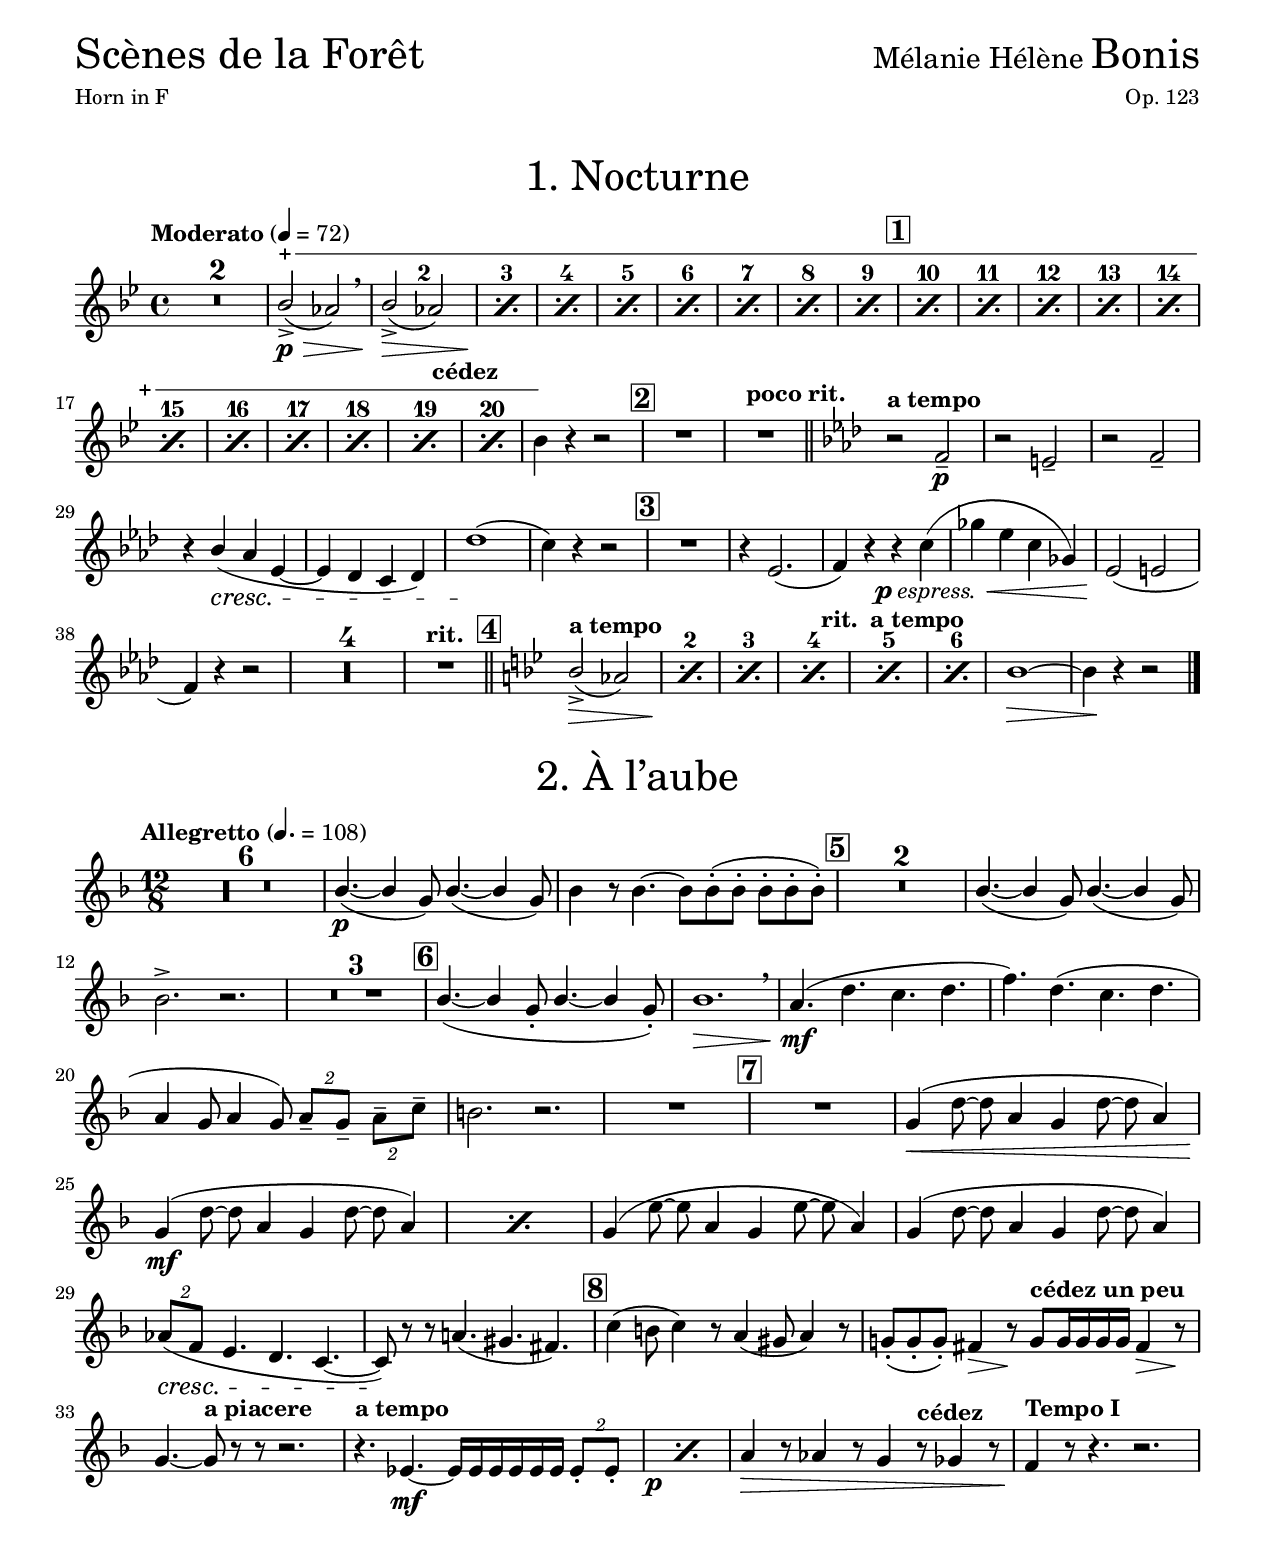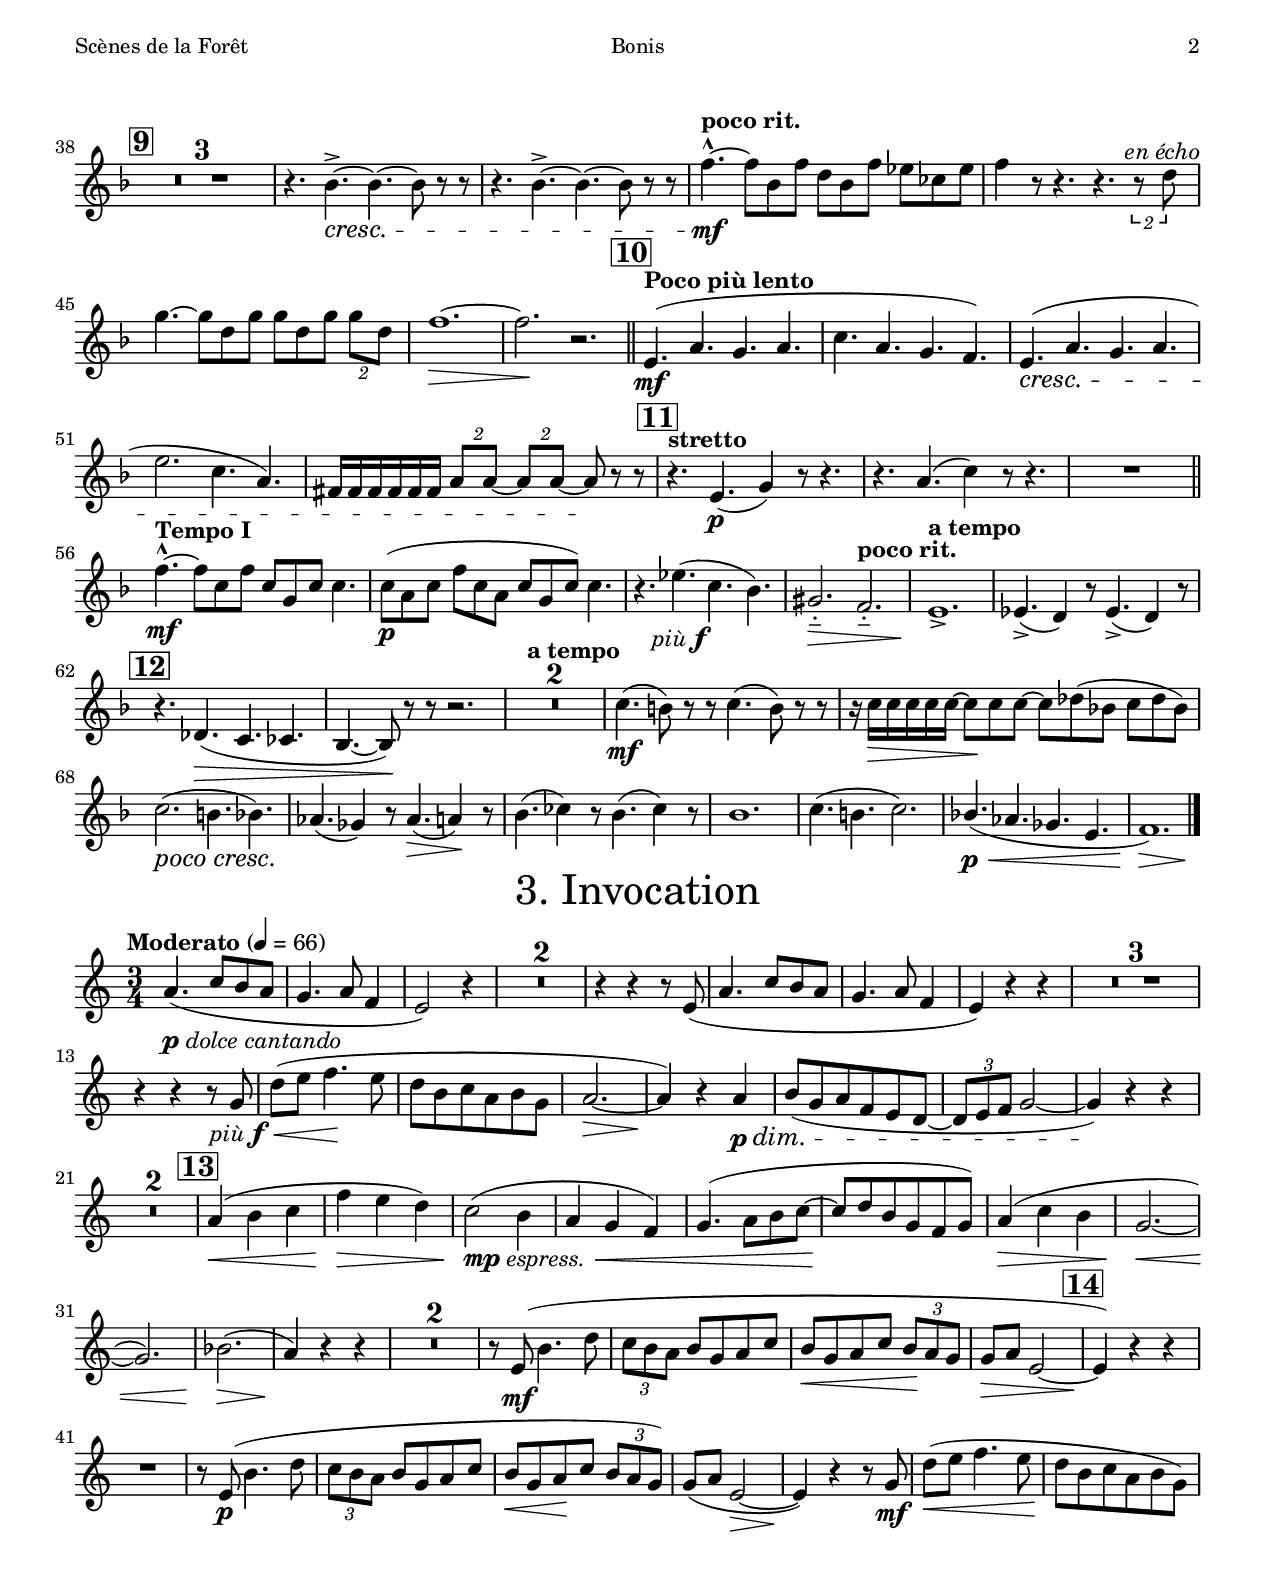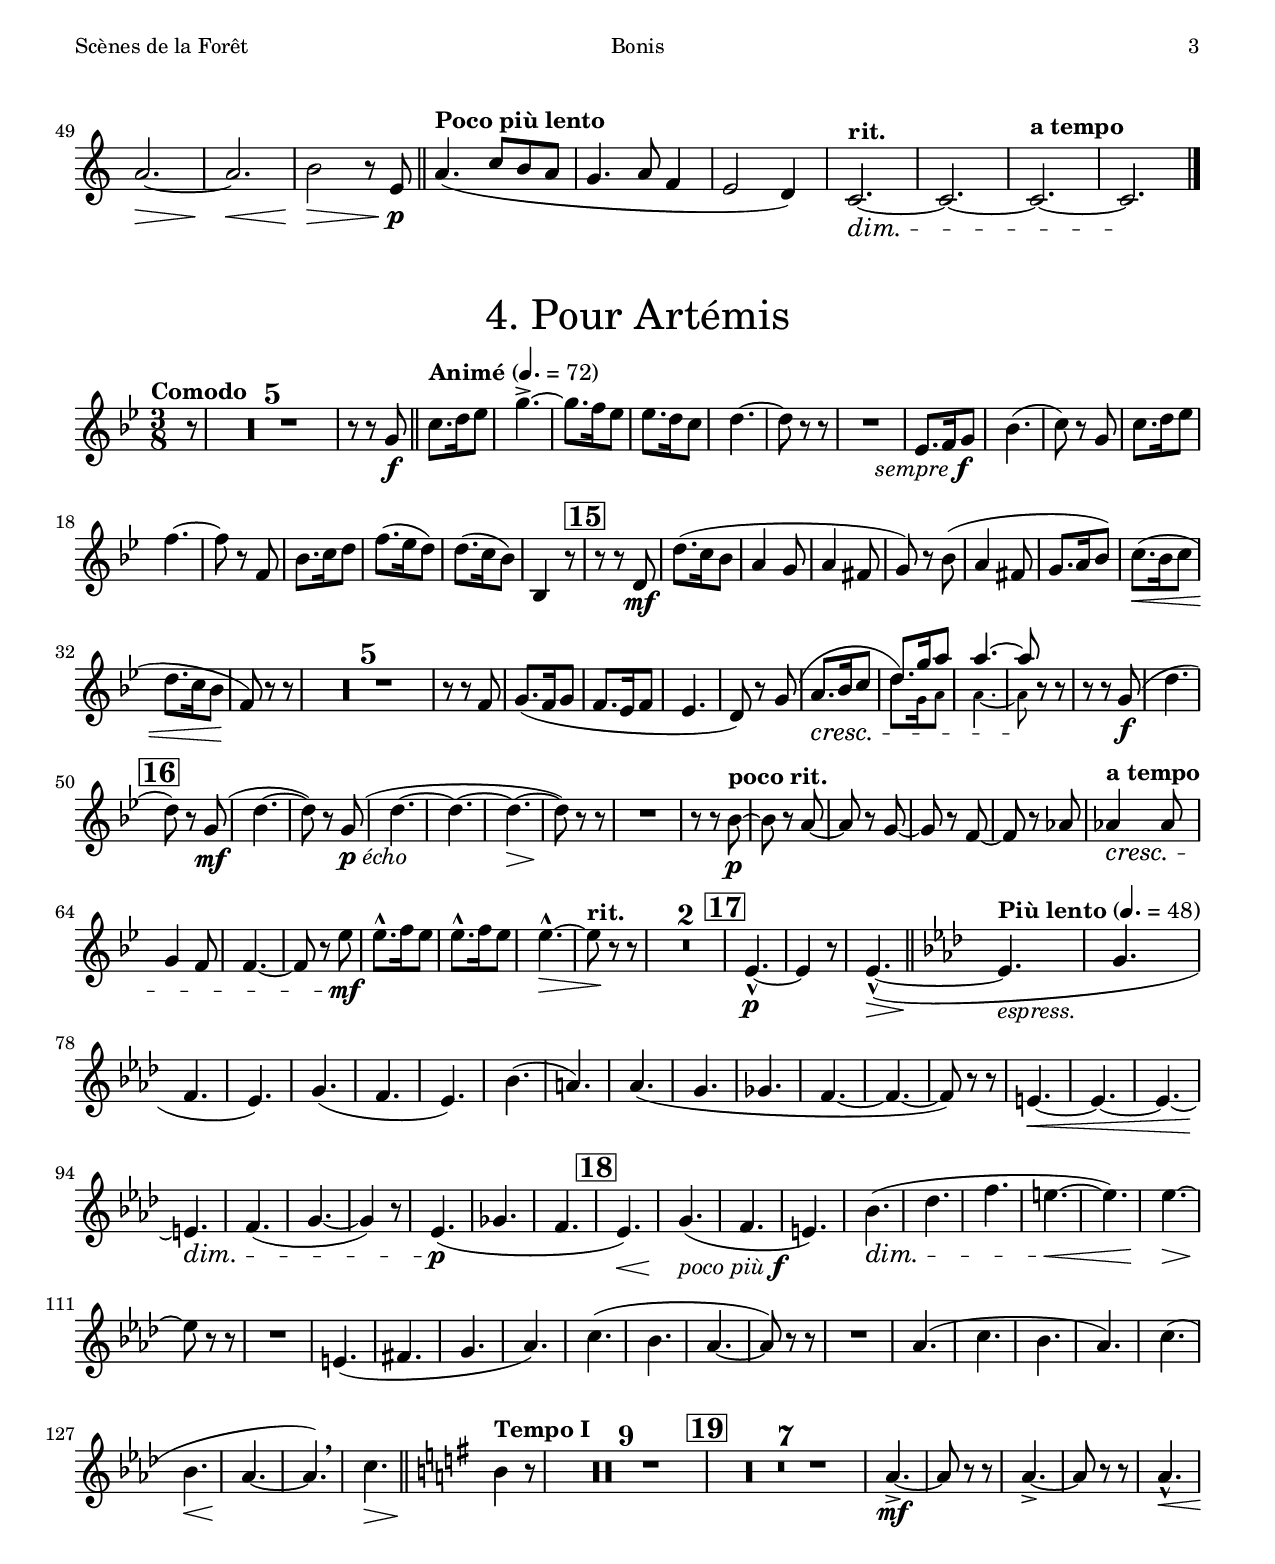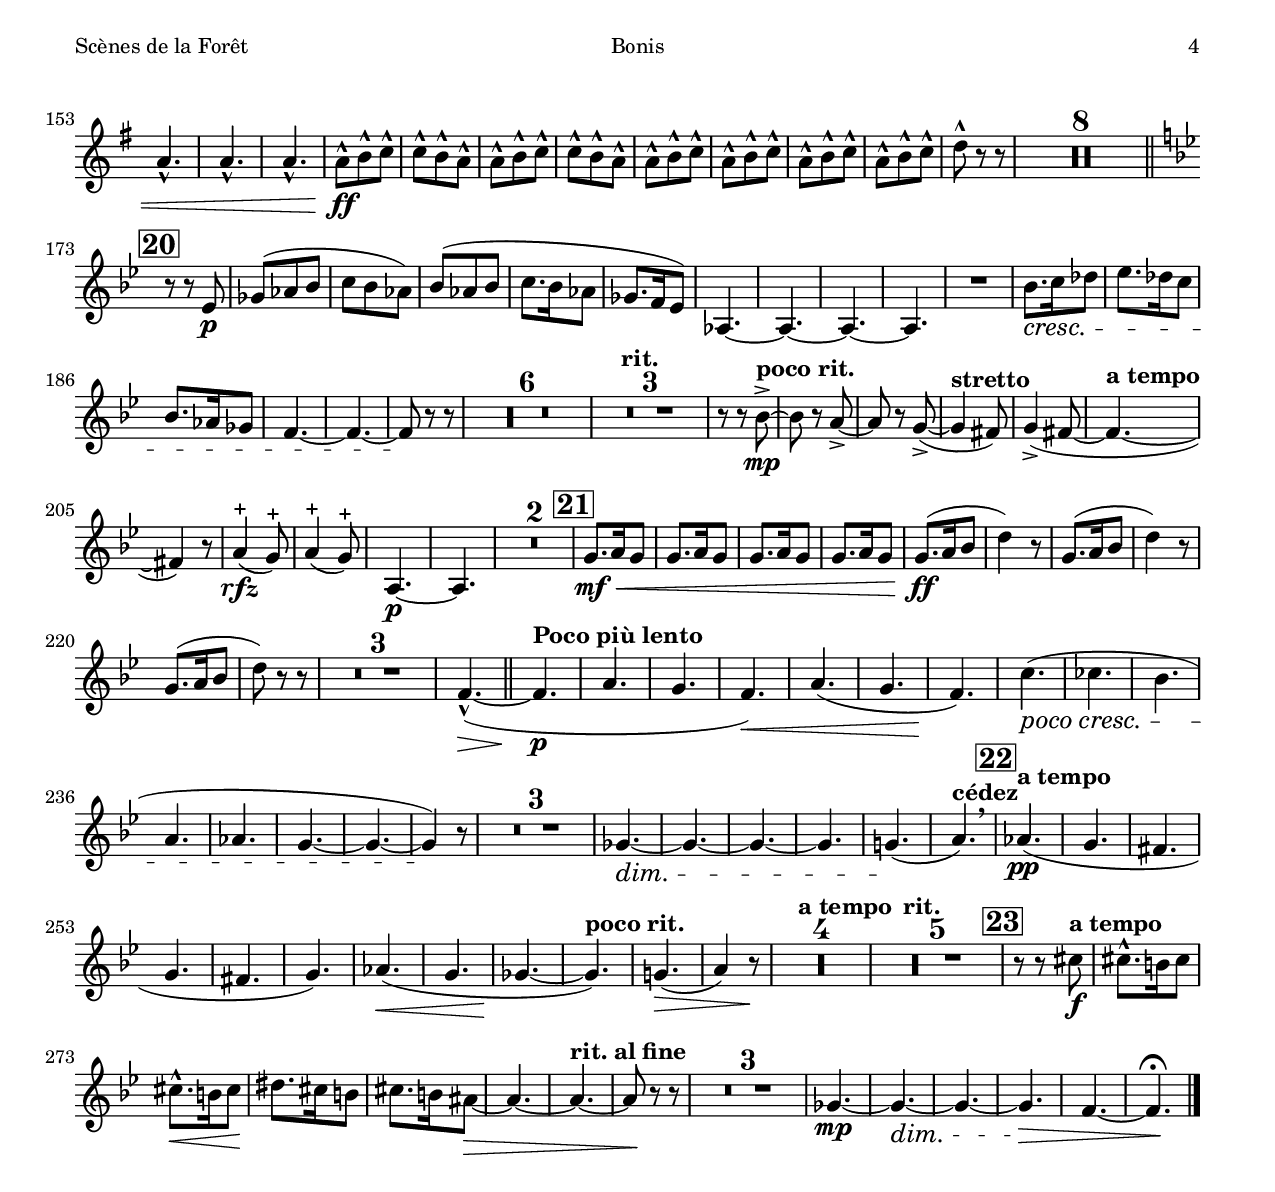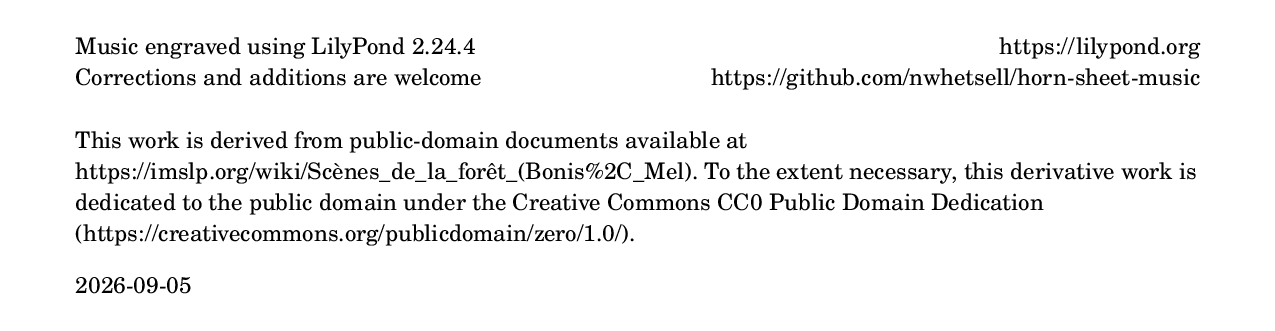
\version "2.24.0"

\version "2.24.0"

source-url = "https://imslp.org/wiki/Scènes_de_la_forêt_(Bonis%2C_Mel)"
\header {
  composer-last-name = "Bonis"
  composer-first-name = "Mélanie Hélène"
  title = "Scènes de la Forêt"
  opus = "Op. 123"
}

\include "../titling.ily"

\pointAndClickOff

\layout {
  \context {
    \Score
    rehearsalMarkFormatter = #format-mark-box-numbers
    skipBars = ##t
    \override TextSpanner.style = #'line
    \override TextSpanner.bound-details.left.padding = #0.6
    \override TextSpanner.bound-details.left.stencil-align-dir-y = #CENTER
    \override TupletBracket.bracket-visibility = #'if-no-beam
  }
  \context {
    \Voice
    \consists Melody_engraver
  }
}

\version "2.24.0"

horn-one = \relative {
  \language "english"

  \transposition f

  R1*2

  <<
    {
      \override TextSpanner.bound-details.left.text = \markup { \musicglyph #"scripts.stopped" \hspace #0.5 }
      b-flat'2->\startTextSpan( \p \> a-flat) \breathe |
      b-flat2->( \> a-flat) |
    }
    {
      \set countPercentRepeats = ##t
      \override PercentRepeat.transparent = ##t
      \repeat percent 20 { s1 | }
    }
    {
      s1*2 |
      \revert PercentRepeat.transparent
      s1 \! |
    }
  >>
  b-flat4\stopTextSpan r r2 |

  % 2
  R1
  R1

  r2 f-- \p |
  r2 e-- |
  r2 f-- |
  r4 b-flat( \cresc a-flat e-flat~ |
  e-flat4 d-flat c d-flat) |
  d-flat'1( \! |
  c4) r4 r2 |

  % 3
  R1
  r4 e-flat,2.( |
  f4) r r c'( #(make-dynamic-script (markup #:dynamic "p" #:normal-text (#:italic "espress."))) \< |
  g-flat'4 e-flat c g-flat) |
  e-flat2( \! e |
  f4) r r2 |
  R1*4
  R1

  % 4
  <<
    { \repeat percent 6 { b-flat2->( \> a-flat) | } }
    {
      s1 |
      s1 \! |
    }
  >>
  b-flat1~ \tweak to-barline ##f \> |
  b-flat4 \! r r2 |
}

\version "2.24.0"

horn-three = \relative {
  \language "english"

  \transposition f

  \key c \major
  \time 3/4

  \tempo "Moderato" 4=66

  \stemUp
  a'4.( \tweak X-offset #0 #(make-dynamic-script (markup #:dynamic "p" #:normal-text (#:italic "dolce cantando"))) c8 b a |
  g4. a8 f4 |
  e2) r4 |
  R2.*2

  r4 r r8 e( |
  a4. c8 b a |
  g4. a8 f4 |
  e4) r r |
  \stemNeutral
  R2.*3

  r4 r r8 g #(make-dynamic-script (markup #:normal-text (#:italic "più") #:dynamic "f")) \< |
  d'8( e f4. \! e8 |
  d8 b c a b g |
  a2.~ \> |
  a4) \! r4 a \p \dim |
  b8( g a f e d~ |
  \tuplet 3/2 { d8 e f } g2~ |
  g4) \! r r |
  R2.*2

  % 13
  a4( \< b c |
  f4 \> e d) |
  c2( \tweak X-offset #0 #(make-dynamic-script (markup #:dynamic "mp" #:normal-text (#:italic "espress."))) \< b4 |
  a4 g f) |
  g4.( a8 b c~ |
  c8 \! d b g f g) |
  a4( \> c b |
  g2.~ \< |
  g2.) |
  b-flat2.( \> |
  a4) \! r r |
  R2.*2

  r8 e( \mf b'4. d8 |
  \tuplet 3/2 { c8 b a } b g a c |
  b8 \< g a c \tuplet 3/2 { b \! a g } |
  g8 \> a e2~ |

  % 14
  e4) \! r r |
  R2.
  r8 e( \p b'4. d8 |
  \tuplet 3/2 { c8 b a } b g a c |
  b8 \< g a \! c \tuplet 3/2 { b a g) } |
  g8( a e2~ \> |
  e4) \! r4 r8 g \mf |

  d'8( \< e8 f4. e8 |
  d8 \! b c a b g) |
  a2.~ \> |
  a2. \< |
  b2 \> r8 e, \p | \bar "||"

  \tempo "Poco più lento"
  \stemUp
  a4.( c8 b a |
  g4. a8 f4 |
  e2 d4) |
  \stemNeutral
  \tempo "rit."
  c2.~ \dim |
  c2.~ |
  \tempo "a tempo"
  c2.~ |
  c2. \! | \bar "|."
}

\version "2.24.0"

outline-one = {
  \language "english"

  \key e-flat \major
  \time 4/4

  \tempo "Moderato" 4=72

  s1*11 |
  \mark \default

  s1*9 |
  s2 \tempo "cédez" s |
  s1*2 |

  \mark \default
  s1 |
  \tempo "poco rit."
  s1 | \bar "||"

  \key d-flat \major
  \tempo "a tempo"
  s1*7 |

  \mark \default
  s1*10 |
  \tempo "rit."
  s1 | \bar "||"

  \mark \default
  \key e-flat \major
  \tempo "a tempo"
  s1*3 |
  s2 \tempo "rit." s |
  \tempo "a tempo"
  s1*4 | \bar "|."
}

\version "2.24.0"

outline-three = {
  \tempo "Moderato" 4=66

  \key f \major
  \time 3/4

  s2.*22 |
  \mark #13
  s2.*17 |
  \mark \default
  s2.*12 | \bar "||"
  \tempo "Poco più lento"
  s2.*3 |
  \tempo "rit."
  s2.*2 |
  \tempo "a tempo"
  s2.*2 | \bar "|."
}

\header {
  instrument = "Horn in F"
}

\score {
  \header { piece = "1. Nocturne" }
  \new Staff <<
    \horn-one
    \transpose f c' {
      \outline-one
    }
  >>
}

\score {
  \header { piece = "2. À l’aube" }
  \relative {
    \language "english"

    \transposition f

    \key f \major
    \time 12/8

    \tempo "Allegretto" 4.=108

    R1.*6

    b-flat'4.~( \p 4 g8) b-flat4.~( 4 g8) |
    b-flat4 r8 4.~8 8-.( 8-. 8-. 8-. 8-.) |

    \mark #5
    R1.*2
    b-flat4.~( 4 g8) b-flat4.~( 4 g8) |
    b-flat2.-> r |
    R1.*3

    \mark \default % 6
    b-flat4.~( 4 g8-. b-flat4.~4 g8-.) |
    % \tempo "rit."
    b-flat1. \> \breathe |
    % \tempo "Poco meno mosso"
    a4.( \mf d c d |
    f4.) d( c d |
    a4 g8 a4 g8) \tuplet 2/3 4. { a-- g-- a-- c-- } |
    b2. r |
    R1.

    \mark \default % 7
    R1.
    g4( \< d'8~8 a4 g d'8~8 a4) |
    \repeat percent 2 { g4( \mf d'8~8 a4 g d'8~8 a4) | }
    g4( e'8~8 a,4 g e'8~8 a,4) |
    g4( d'8~8 a4 g d'8~8 a4) |
    \tuplet 2/3 { a-flat8( \cresc f } e4. d c~ |
    c8) \! r r a'!4.( g-sharp f-sharp) |

    \mark \default % 8
    c'4( b8 c4) r8 a4( g-sharp8 a4) r8 |
    g!8-.( 8-. 8-.) f-sharp4 \> r8 \! \tempo "cédez un peu" g8 16 16 16 16 f-sharp4 \> r8 \! |
    g4.~ \tempo "a piacere" g8 r r r2. |
    \tempo "a tempo"
    <<
      { \repeat percent 2 { r4. e-flat4.~ \mf 16 16 16 16 16 16 \tuplet 2/3 { 8-. 8-. } | } }
      {
        s1. |
        s4. \p
      }
    >>
    a4 \> r8 a-flat4 r8 g4 \tempo "cédez" r8 g-flat4 r8 |
    \tempo "Tempo I"
    f4 \! r8 r4. r2. |

    \mark \default % 9
    R1.*3
    r4. b-flat4.->~ \cresc 4.~8 r r |
    r4. b-flat4.->~ 4.~8 r r |
    \tempo "poco rit."
    f'4.-^~ \mf 8 b-flat, f' d b-flat f' e-flat c-flat e-flat |
    f4 r8 r4. r \tuplet 2/3 { r8 d^\markup { \center-align \italic "en écho" }  } |
    g4.~8 d g g d g \tuplet 2/3 { g d } |
    f1.~  \tweak to-barline ##f \> |
    f2. \! r | \bar "||"

    \mark \default % 10
    \tempo "Poco più lento"
    e,4.( \mf a g a |
    c4. a g f) |
    e4.( \cresc a g a |
    e'2. c4. a) |
    f-sharp16 16 16 16 16 16 \tuplet 2/3 4. { a8 8~8 8~ } 8 \! r r |

    \mark \default % 11
    \tempo "stretto"
    r4. e( \p g4) r8 r4. |
    r4. a( c4) r8 r4. |
    R1. \bar "||"
    \tempo "Tempo I"
    f4.-^~ \mf f8 c f c g c c4. |
    c8( \p a c f c a c g c) c4. |
    r4. e-flat( #(make-dynamic-script (markup #:normal-text (#:italic "più") #:dynamic "f")) c b-flat) |
    g-sharp2.-_ \> \tempo "poco rit." f-_ |
    \tempo "a tempo"
    e1.-> \! |
    e-flat4.->( d4) r8 e-flat4.->( d4) r8 |

    \mark \default % 12
    r4. d-flat( \> c c-flat |
    b-flat4.~8) \! r r r2. |
    \tempo "a tempo"
    R1.*2
    c'4.( \mf b8) r r c4.( b8) r r |
    r16 c \> 16 16 16 16~8 \! 8 8~8 d-flat8( b-flat!8 c8 d-flat8 b-flat8) |
    c2.( #(make-music 'CrescendoEvent 'span-direction START 'span-type 'text 'span-text "poco cresc.") b!4. b-flat) \! |
    a-flat4.( g-flat4) r8 a-flat4.( \> a4) \! r8 |
    b-flat4.( c-flat4) r8 b-flat4.( c-flat4) r8 |
    b-flat1. |
    c4.( b4. c2.) |
    b-flat!4.( \p \< a-flat g-flat e |
    <<
      { f1.) \> }
      { s2. s4. s \! }
    >> | \bar "|."
  }
}

\score {
  \header { piece = "3. Invocation" }
  \new Staff <<
    \horn-three
    \transpose f c' {
      \outline-three
    }
  >>
}

\score {
  \header { piece = "4. Pour Artémis" }
  \relative {
    \language "english"

    \transposition f

    \key b-flat \major
    \time 3/8

    \tempo "Comodo"

    \partial 8 r8 |

    R4.*5

    r8 r g' \f | \bar "||"

    \tempo "Animé" 4.=72

    c8. d16 e-flat8 |
    g4.~-> |
    g8. f16 e-flat8 |
    e-flat8. d16 c8 |
    d4.~ |
    d8 r r |
    R4.
    e-flat,8. #(make-dynamic-script (markup #:normal-text (#:italic "sempre") #:dynamic "f")) f16 g8 |
    b-flat4.( |
    c8) r g |
    c8. d16 e-flat8 |
    f4.~ |
    f8 r f, |
    b-flat8. c16 d8 |
    f8.( e-flat16 d8) |
    d8.( c16 b-flat8) |
    b-flat,4 r8 |

    \mark #15
    r8 r d \mf |
    d'8.( c16 b-flat8 |
    a4 g8 |
    a4 f-sharp8 |
    g8) r b-flat( |
    a4 f-sharp8 |
    g8. a16 b-flat8) |
    c8.( \< b-flat16 c8 |
    d8. c16 b-flat8 |
    f8) \! r r |
    R4.*5
    r8 r f |
    g8.( f16 g8 |
    f8. e-flat16 f8 |
    e-flat4. |
    d8) r
    <<
      {
        g8( |
        a8. \cresc b-flat16 c8 |
        d8.) g16 a8 |
        a4.~ |
        a8 \!
      }
      \\
      {
        s8 |
        s4. |
        d,8. \teeny g,16 a8 |
        a4.~ |
        a8
      }
    >>
    r8 r |
    r8 r g( \f |
    d'4. |

    \mark \default % 16
    d8) r g,( \mf |
    d'4.~ |
    d8) r g,( \tweak X-offset #0 #(make-dynamic-script (markup #:dynamic "p" #:normal-text (#:italic "écho"))) |
    d'4.~ |
    d4.~ |
    d4.~ \> |
    d8) \! r r |
    R4.
    r8 r \tempo "poco rit." b-flat~ \p |
    b-flat8 r a~ |
    a8 r g~ |
    g8 r f~ |
    f8 r a-flat |
    \tempo "a tempo"
    a-flat4 \cresc a-flat8 |
    g4 f8 |
    f4.~ |
    f8 r e-flat' _\mf |
    e-flat8.-^ f16 e-flat8 |
    e-flat8.-^ f16 e-flat8 |
    e-flat4.-^~ \tweak to-barline ##f \> |
    \tempo "rit."
    e-flat8 \! r r |
    R4.*2

    \mark \default % 17
    e-flat,4.-^~ \p |
    e-flat4 r8 |
    e-flat4.-^~( \> | \bar "||"
    \key a-flat \major
    \tempo "Più lento" 4.=48
    e-flat4._\markup { \italic "espress." } \! | \noBreak
    g4. |
    f4. |
    e-flat4.) |
    g4.( |
    f4. |
    e-flat4.) |
    b-flat'4.( |
    a4.) |
    a-flat4.( |
    g4. |
    g-flat4. |
    f4.~ |
    f4.~ |
    f8) r r |
    e4.~ \< |
    e4.~ |
    e4.~ |
    e4. \dim |
    f4.( |
    g4.~ |
    g4) r8 |
    e-flat4.( \p |
    g-flat4. |
    f4. |

    \mark \default % 18
    e-flat4.) \< |
    g4.( \tweak X-offset #0 #(make-dynamic-script (markup #:normal-text (#:italic "poco più") #:dynamic "f")) |
    f4. |
    e4.) |
    b-flat'4.( \dim |
    d-flat4. |
    f4. |
    e4.~ \< |
    e4.) |
    e-flat4.~ \! \> |
    e-flat8 \! r r |
    R4. |
    e,4.( |
    f-sharp4. |
    g4. |
    a-flat4.) |
    c4.( |
    b-flat4. |
    a-flat4.~ |
    a-flat8) r r |
    R4. |
    a-flat4.( |
    c4. |
    b-flat4. |
    a-flat4.) |
    c4.( |
    b-flat4. \< |
    a-flat4.~ \! |
    a-flat4.) \breathe |
    c4. \> | \bar "||"

    \key g \major
    \tempo "Tempo I"
    b4 \! r8 |
    R4.*9

    \mark \default % 19
    R4.*7
    a4.->~ \mf |
    a8 r r |
    a4.->~ |
    a8 r r |
    <<
      { \repeat unfold 4 { a4.-^ } | }
      { s4. \< }
    >>
    <<
      {
        \repeat unfold 2 {
          a8-^ b-^ c-^ |
          c8-^ b-^ a-^ |
        }
      }
      { s8 \ff }
    >>
    \repeat unfold 4 { a8-^ b-^ c-^ } |
    d8-^ r r |
    R4.*8 \bar "||"

    \mark \default % 20
    \key b-flat \major
    r8 r e-flat, \p |
    g-flat8( a-flat b-flat |
    c8 b-flat a-flat) |
    b-flat8( a-flat b-flat |
    c8. b-flat16 a-flat8 |
    g-flat8. f16 e-flat8) |
    \repeat unfold 3 { a-flat,4.~ } |
    a-flat4. |
    R4.
    b-flat'8. \cresc c16 d-flat8 |
    e-flat8. d-flat16 c8 |
    b-flat8. a-flat16 g-flat8 |
    f4.~ |
    f4.~ |
    f8 \! r r |
    R4.*6
    \tempo "rit."
    R4.*3
    r8 r \tempo "poco rit." b-flat->~ \mp |
    b-flat8 r a->~ |
    a8 r g->~( |
    \tempo "stretto"
    g4 f-sharp8) |
    g4->( f-sharp8~ |
    \tempo "a tempo"
    f-sharp4.~ |
    f-sharp4) r8 |
    a4-+( \rfz g8-+) |
    a4-+( g8-+) |
    a,4.~ \p |
    a4. |
    R4.*2

    \mark \default % 21
    <<
      { \repeat unfold 4 { g'8. a16 g8 | } }
      { s8. \mf \< }
    >>
    g8.( \ff a16 b-flat8 |
    d4) r8 |
    g,8.( a16 b-flat8 |
    d4) r8 |
    g,8.( a16 b-flat8 |
    d8) r r |
    R4.*3
    f,4.-^~( \> | \bar "||"
    \tempo "Poco più lento"
    f4. \p |
    a4. |
    g4. |
    f4.) \< |
    a4.( |
    g4. |
    f4.) \! |
    c'4.( #(make-music 'CrescendoEvent 'span-direction START 'span-type 'text 'span-text "poco cresc.") | \noBreak
    c-flat4. | \noBreak
    b-flat4. |
    a4. |
    a-flat4. |
    g4.~ |
    g4.~ |
    g4) \! r8 |
    R4.*3
    g-flat4.~ \dim |
    g-flat4.~ |
    g-flat4.~ |
    g-flat4. |
    g!4.( \! |
    \tempo "cédez"
    a4.) \breathe |

    \mark \default % 22
    \tempo "a tempo"
    a-flat4.( \pp |
    g4. |
    f-sharp4. |
    g4. |
    f-sharp4. |
    g4.) |
    a-flat4.( \< |
    g4. |
    g-flat4.~ \! |
    \tempo "poco rit."
    g-flat4.) |
    g!4.( \> |
    a4) r8 \! |
    \tempo "a tempo"
    R4.*4
    \tempo "rit."
    R4.*5

    \mark \default % 23
    r8 r \tempo "a tempo" c-sharp8 \f |
    c-sharp8.-^ b16 c-sharp8 |
    c-sharp8.-^ \< b16 c-sharp8 |
    d-sharp8. \! c-sharp16 b8 |
    c-sharp8. b16 a-sharp8~ \tweak to-barline ##f \> |
    a-sharp4.~ |
    \tempo "rit. al fine"
    a-sharp4.~ |
    a-sharp8 \! r r |
    R4.*3
    g-flat4.~ \mp |
    g-flat4.~ \dim |
    g-flat4.~ |
    g-flat4. \tweak to-barline ##f \> |
    f4.~ |
    f4.\fermata \! | \bar "|."
  }
}

\bookpart {
  \paper {
    bookTitleMarkup = ##f
    scoreTitleMarkup = ##f
    evenHeaderMarkup = ##f
    oddHeaderMarkup = \evenHeaderMarkup
  }
  \colophon
}
